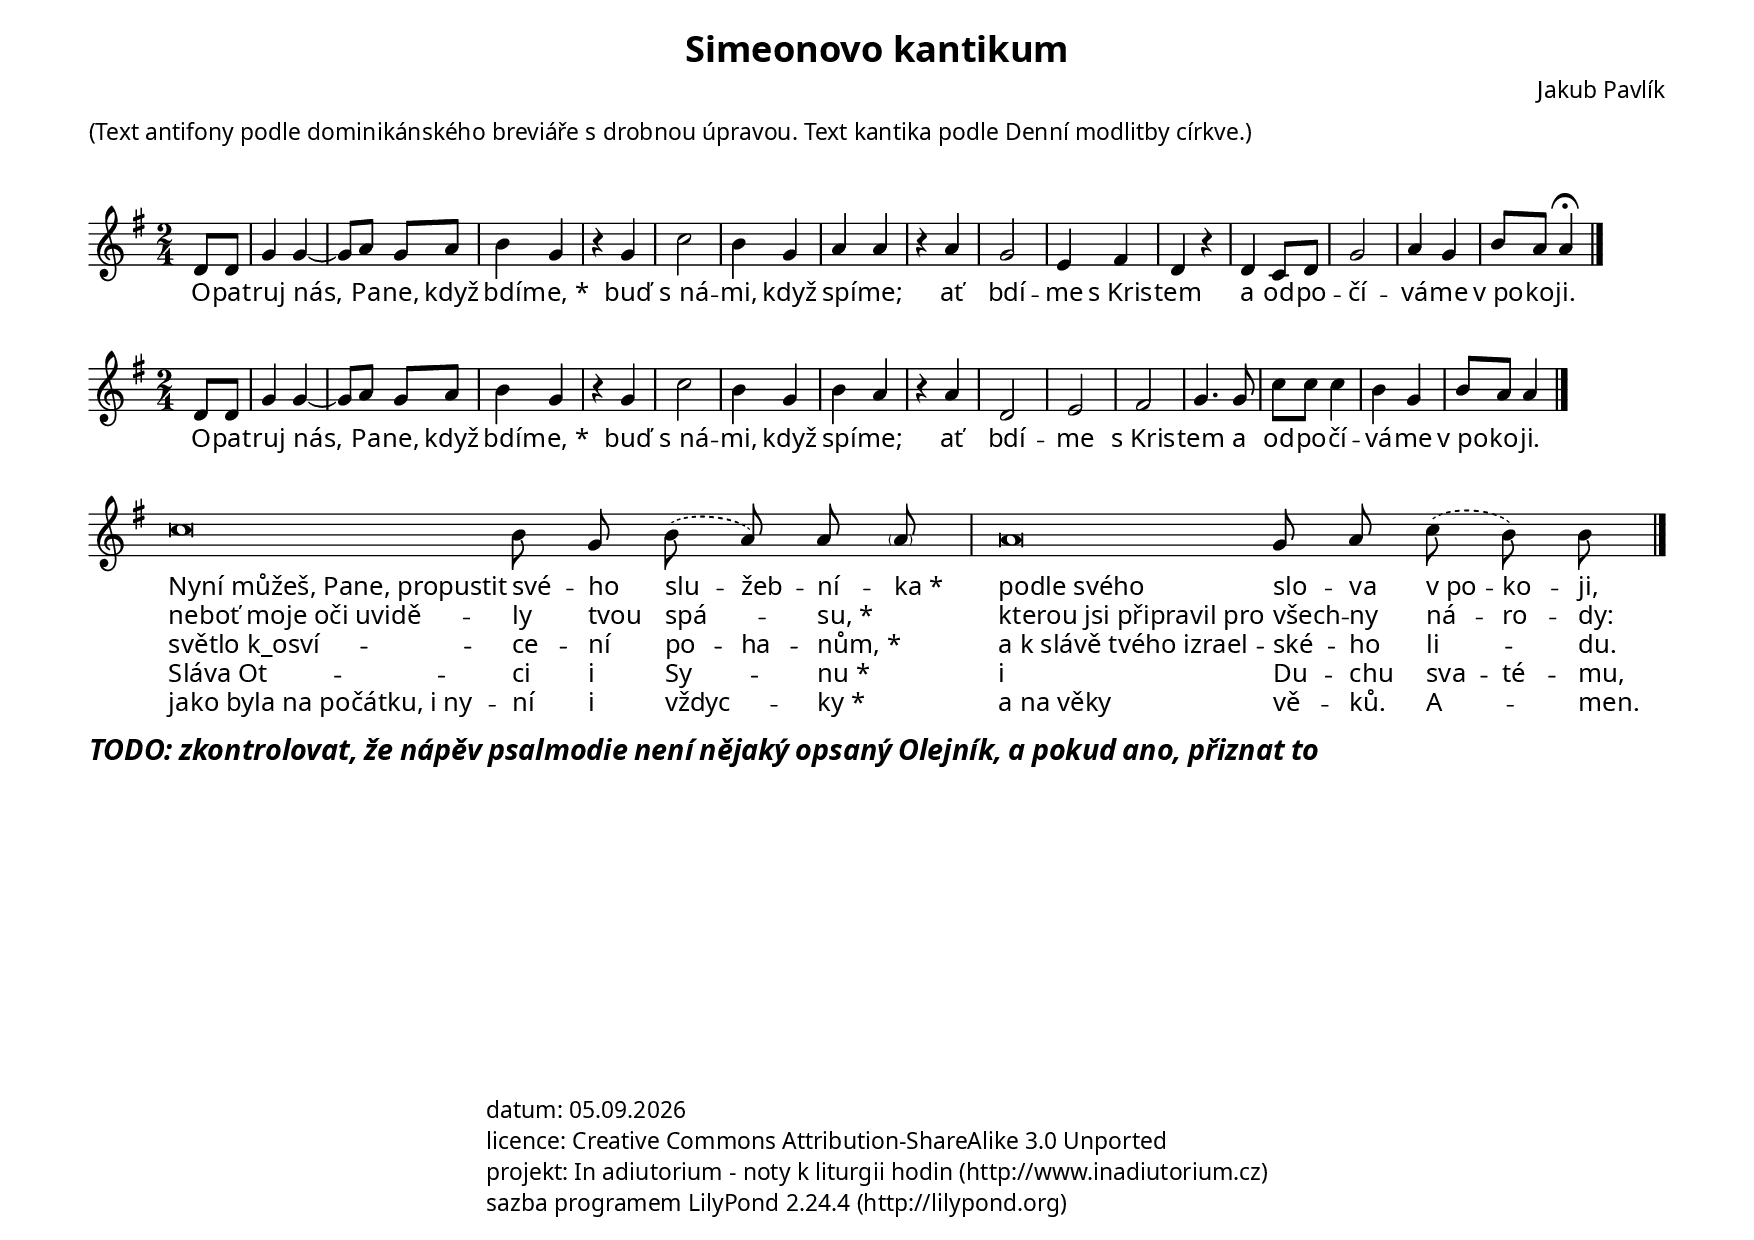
\version "2.19.83"

\include "../../spolecne/layout.ly"
\include "../../spolecne/tiraz.ly"

\header {
  title = "Simeonovo kantikum"
  composer = "Jakub Pavlík"
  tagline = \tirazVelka
}

\paper {
  #(set-paper-size "a4landscape")

  markup-system-spacing =
  #'((basic-distance . 10)
     (minimum-distance . 6)
     (padding . 1)
     (stretchability . 12))
}
\layout {
  indent = 0
}

\markup\justify{
  (Text antifony podle dominikánského breviáře s drobnou úpravou.
  Text kantika podle Denní modlitby církve.)
}

predznamenani = {
  \key g \major
}

\score {
  <<
  \chords {
    \set Staff.midiInstrument = "drawbar organ"


  }
  \relative c' {
    \predznamenani
    \tempo 4 = 100

    \time 2/4
    \partial 4 d8 d g4 g~ g8 a8 g a b4 g
    r4 g c2 b4 g a a
    r4 a g2 e4 fis d
    r4 d c8 d g2 a4 g b8 a a4\fermata \bar "|."
  }
  \addlyrics {
    O -- pat -- ruj nás, Pa -- ne, když bdí -- me,_*
    buď s_ná -- mi, když spí -- me;
    ať bdí -- me s_Kris -- tem
    a od -- po -- čí -- vá -- me v_po -- ko -- ji.
    A -- le -- lu -- ja.
  }
  >>
  \layout {
    \context {
      \Score

      % tempo nezobrazovat, je jenom pro MIDI, ne zavazne pro provedeni
      \remove "Metronome_mark_engraver"

      \override ChordName.font-size = #-0.3
    }
  }
  \midi {}
}

\score {
  <<
  \chords {
    \set Staff.midiInstrument = "drawbar organ"


  }
  \relative c' {
    \predznamenani
    \tempo 4 = 100

    \time 2/4
    \partial 4 d8 d g4 g~ g8 a8 g a b4 g
    r4 g c2 b4 g b a
    r4 a d,2 e fis g4. g8 c c c4 b g b8 a a4 \bar "|."
  }
  \addlyrics {
    O -- pat -- ruj nás, Pa -- ne, když bdí -- me,_*
    buď s_ná -- mi, když spí -- me;
    ať bdí -- me s_Kris -- tem
    a od -- po -- čí -- vá -- me v_po -- ko -- ji.
    A -- le -- lu -- ja.
  }
  >>
  \layout {
    \context {
      \Score

      % tempo nezobrazovat, je jenom pro MIDI, ne zavazne pro provedeni
      \remove "Metronome_mark_engraver"

      \override ChordName.font-size = #-0.3
    }
  }
  \midi {}
}

\score {
  \relative c'' {
    \predznamenani
    \cadenzaOn
    c\breve b8 g \slurDashed b( a) a \parenthesize a \bar "|"
    a\breve g8 a c( b) b \bar "|."
  }
  \addlyrics {
    \set Lyrics.ignoreMelismata = ##t
    "Nyní můžeš, Pane, propustit" své -- ho slu -- žeb -- ní -- ka_*
    "podle svého" slo -- va v_po -- ko -- ji,
  }
  \addlyrics {
    \set Lyrics.ignoreMelismata = ##f
    "neboť moje oči uvidě" -- ly tvou spá -- su,_* \skip 1
    \set Lyrics.ignoreMelismata = ##t
    "kterou jsi připravil pro" všech -- ny ná -- ro -- dy:
  }
  \addlyrics {
    \set Lyrics.ignoreMelismata = ##t
    "světlo k_osví" -- ce -- ní po -- ha -- nům,_* \skip 1
    \set Lyrics.ignoreMelismata = ##f
    "a k slávě tvého izrael" -- ské -- ho li -- du.
  }
  \addlyrics {
    "Sláva Ot" -- ci i Sy -- nu_* \skip 1
    \set Lyrics.ignoreMelismata = ##t
    i Du -- chu sva -- té -- mu,
  }
  \addlyrics {
    \set Lyrics.ignoreMelismata = ##f
    "jako byla na počátku, i ny" -- ní i vždyc -- ky_* \skip 1
    "a na věky" vě -- ků. A -- men.
  }
  \layout {
    ragged-last = ##f

    \context {
      \Staff
      \remove "Time_signature_engraver"
    }
    \context {
      \Score
      \override LyricText.self-alignment-X = #LEFT
    }
  }
}

\markup\justify\huge\bold\italic{
  TODO: zkontrolovat, že nápěv psalmodie není nějaký opsaný Olejník,
  a pokud ano, přiznat to
}
